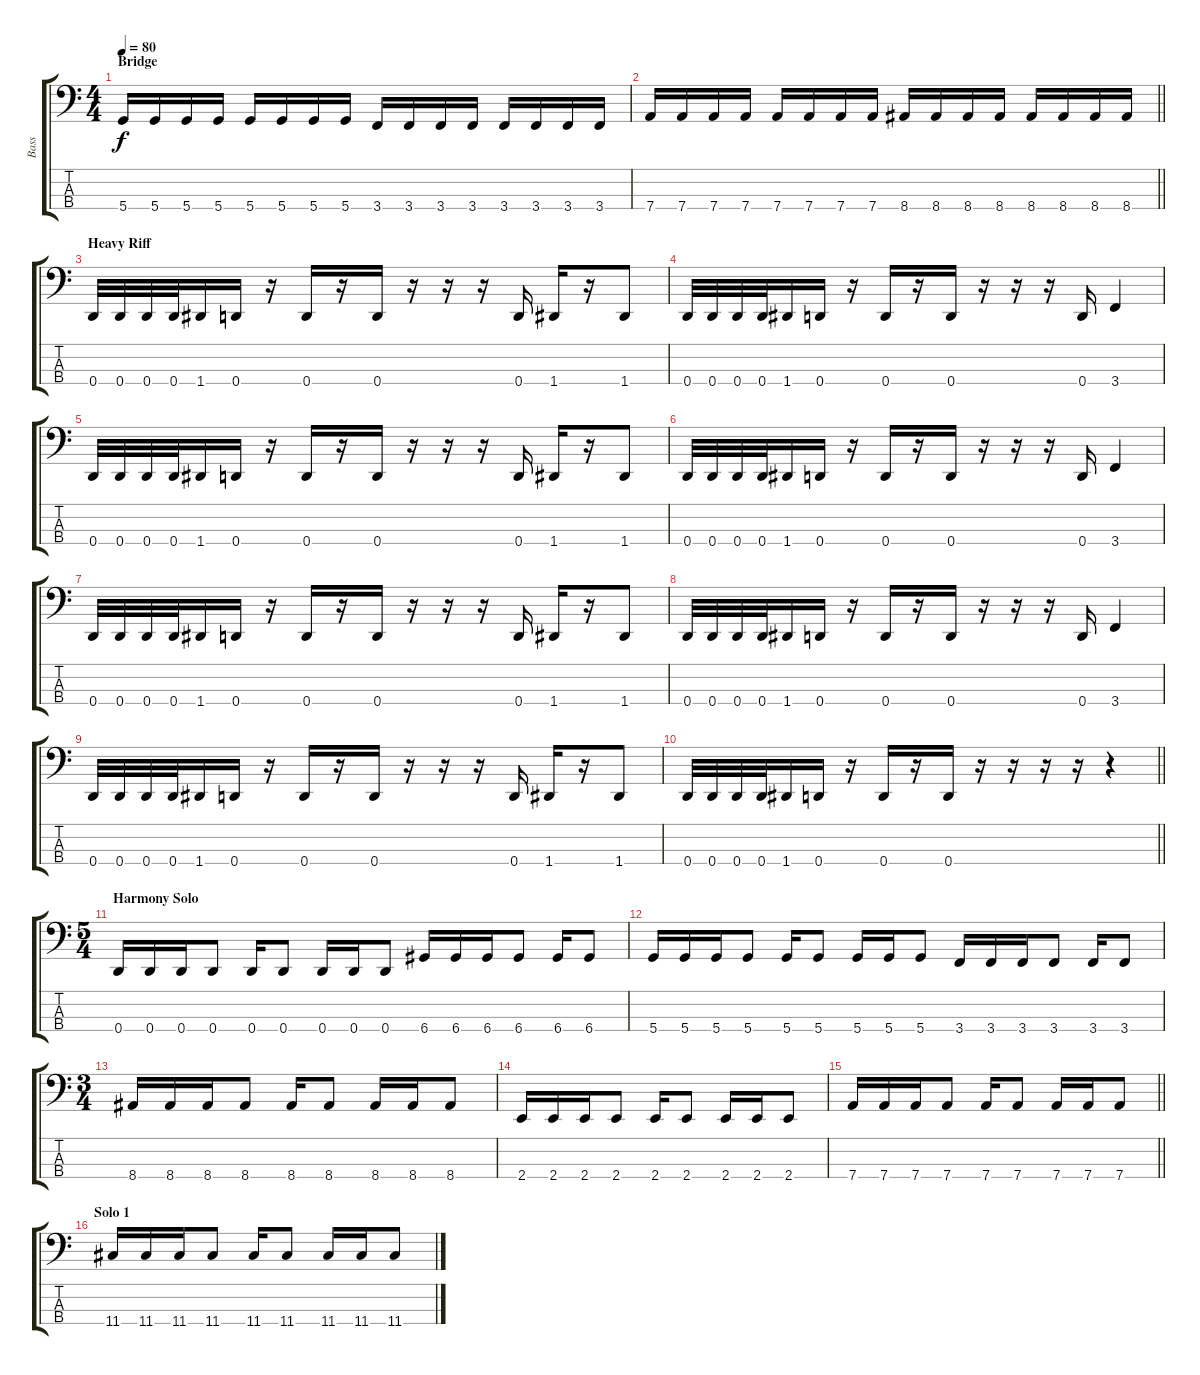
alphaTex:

\track ("Bass" "Bass") {instrument electricbassfinger}
\staff {score tabs}
\tuning (G2 D2 A1 D1) {hide}
\ts (4 4)
\section ("" "Bridge")
\tempo 80
\clef f4
\ks c
5.4.16{dy f} 5.4.16 5.4.16 5.4.16 5.4.16 5.4.16 5.4.16 5.4.16 3.4.16 3.4.16 3.4.16 3.4.16 3.4.16 3.4.16 3.4.16 3.4.16 |
\barLineRight lightlight
7.4.16 7.4.16 7.4.16 7.4.16 7.4.16 7.4.16 7.4.16 7.4.16 8.4.16 8.4.16 8.4.16 8.4.16 8.4.16 8.4.16 8.4.16 8.4.16 |
\section ("" "Heavy Riff")
0.4.32 0.4.32 0.4.32 0.4.32 1.4.16 0.4.16 r.16 0.4.16 r.16 0.4.16 r.16 r.16 r.16 0.4.16 1.4.16 r.16 1.4.8 |
0.4.32 0.4.32 0.4.32 0.4.32 1.4.16 0.4.16 r.16 0.4.16 r.16 0.4.16 r.16 r.16 r.16 0.4.16 3.4.4 |
0.4.32 0.4.32 0.4.32 0.4.32 1.4.16 0.4.16 r.16 0.4.16 r.16 0.4.16 r.16 r.16 r.16 0.4.16 1.4.16 r.16 1.4.8 |
0.4.32 0.4.32 0.4.32 0.4.32 1.4.16 0.4.16 r.16 0.4.16 r.16 0.4.16 r.16 r.16 r.16 0.4.16 3.4.4 |
0.4.32 0.4.32 0.4.32 0.4.32 1.4.16 0.4.16 r.16 0.4.16 r.16 0.4.16 r.16 r.16 r.16 0.4.16 1.4.16 r.16 1.4.8 |
0.4.32 0.4.32 0.4.32 0.4.32 1.4.16 0.4.16 r.16 0.4.16 r.16 0.4.16 r.16 r.16 r.16 0.4.16 3.4.4 |
0.4.32 0.4.32 0.4.32 0.4.32 1.4.16 0.4.16 r.16 0.4.16 r.16 0.4.16 r.16 r.16 r.16 0.4.16 1.4.16 r.16 1.4.8 |
\barLineRight lightlight
0.4.32 0.4.32 0.4.32 0.4.32 1.4.16 0.4.16 r.16 0.4.16 r.16 0.4.16 r.16 r.16 r.16 r.16 r.4 |
\ts (5 4)
\section ("" "Harmony Solo")
0.4.16 0.4.16 0.4.16 0.4.8 0.4.16 0.4.8 0.4.16 0.4.16 0.4.8 6.4.16 6.4.16 6.4.16 6.4.8 6.4.16 6.4.8 |
5.4.16 5.4.16 5.4.16 5.4.8 5.4.16 5.4.8 5.4.16 5.4.16 5.4.8 3.4.16 3.4.16 3.4.16 3.4.8 3.4.16 3.4.8 |
\ts (3 4)
8.4.16 8.4.16 8.4.16 8.4.8 8.4.16 8.4.8 8.4.16 8.4.16 8.4.8 |
2.4.16 2.4.16 2.4.16 2.4.8 2.4.16 2.4.8 2.4.16 2.4.16 2.4.8 |
\barLineRight lightlight
7.4.16 7.4.16 7.4.16 7.4.8 7.4.16 7.4.8 7.4.16 7.4.16 7.4.8 |
\section ("" "Solo 1")
11.4.16 11.4.16 11.4.16 11.4.8 11.4.16 11.4.8 11.4.16 11.4.16 11.4.8
